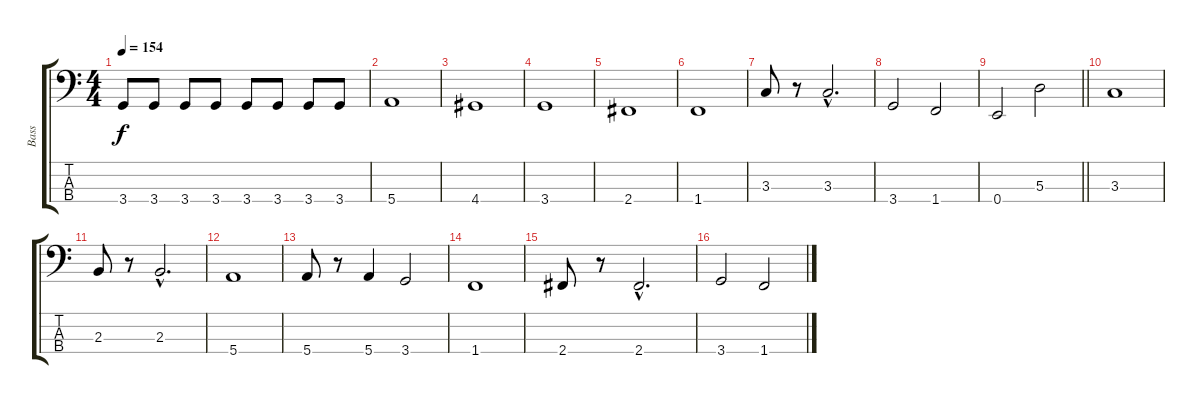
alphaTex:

\track ("Bass" "Bass") {instrument electricbasspick}
\staff {score tabs}
\tuning (G2 D2 A1 E1) {hide}
\ts (4 4)
\tempo 154
\clef f4
\ks c
3.4.8{dy f} 3.4.8 3.4.8 3.4.8 3.4.8 3.4.8 3.4.8 3.4.8 |
5.4.1 |
4.4.1 |
3.4.1 |
2.4.1 |
1.4.1 |
3.3.8 r.8 3.3{hac}.2{d} |
3.4.2 1.4.2 |
\barLineRight lightlight
0.4.2 5.3.2 |
3.3.1 |
2.3.8 r.8 2.3{hac}.2{d} |
5.4.1 |
5.4.8 r.8 5.4.4 3.4.2 |
1.4.1 |
2.4.8 r.8 2.4{hac}.2{d} |
3.4.2 1.4.2
